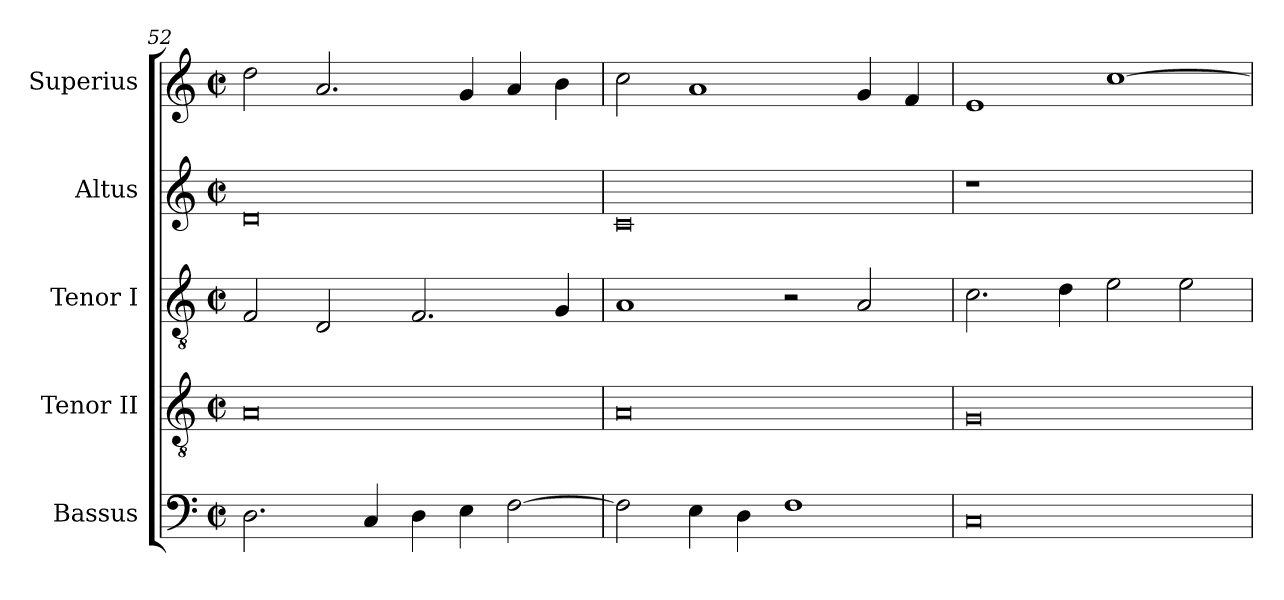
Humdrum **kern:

**kern	**kern	**kern	**kern	**kern
*part5	*part4	*part3	*part2	*part1
*staff5	*staff4	*staff3	*staff2	*staff1
*I"Bassus	*I"Tenor II	*I"Tenor I	*I"Altus	*I"Superius
*I'B.	*	*	*	*I'S.
*clefF4	*clefGv2	*clefGv2	*clefG2	*clefG2
*	*ITrd7c12	*ITrd7c12	*	*
*k[]	*k[]	*k[]	*k[]	*k[]
*C:	*C:	*C:	*C:	*C:
*M2/2	*M2/2	*M2/2	*M2/2	*M2/2
*met(c|)	*met(c|)	*met(c|)	*met(c|)	*met(c|)
=52	=52	=52	=52	=52
2.Di\	0AAi	2FFi/	0di	2ddi\
.	.	2DDi/	.	2.ai/
4Ci/	.	.	.	.
4Di\	.	2.FFi/	.	.
4Ei\	.	.	.	4gi/
[>2Fi\	.	.	.	4ai/
.	.	4GGi/	.	4bi\
=53	=53	=53	=53	=53
2Fi\]	0AAi	1AAi	0ci	2cci\
4Ei\	.	.	.	1ai
4Di\	.	.	.	.
1Fi	.	2r	.	.
.	.	2AAi/	.	4gi/
.	.	.	.	4fi/
=54	=54	=54	=54	=54
!	!	!	!LO:N:vis=1	!
0Ci	0GGi	2.Ci\	1r	1ei
.	.	4Di\	.	.
.	.	2Ei\	1ryy	[>1cci
.	.	2Ei\	.	.
=	=	=	=	=
*-	*-	*-	*-	*-
